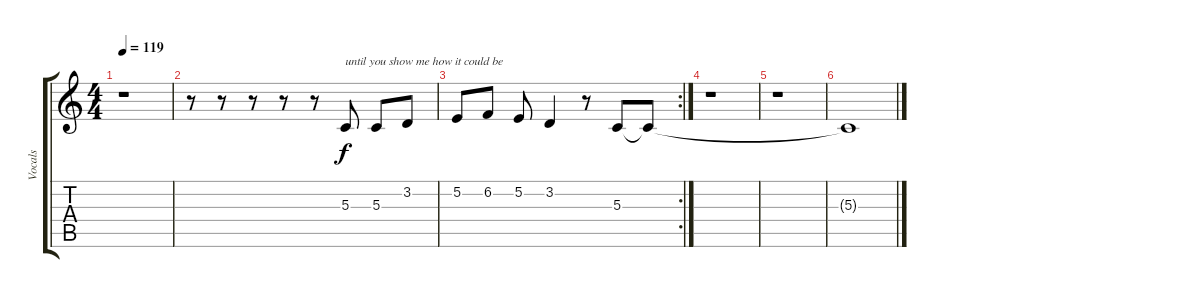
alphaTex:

\track ("Vocals" "Vocals") {instrument altosax}
\staff {score tabs}
\tuning (E4 B3 G3 D3 A2 D2) {hide}
\ts (4 4)
\tempo 119
\clef g2
\ks c
r.1{dy f} |
r.8 r.8 r.8 r.8 r.8 5.3.8{txt "until you show me how it could be"} 5.3.8 3.2.8 |
\rc 2
5.2.8 6.2.8 5.2.8 3.2.4 r.8 5.3.8 5.3{t}.8 |
r.1 |
r.1 |
5.3{t}.1
